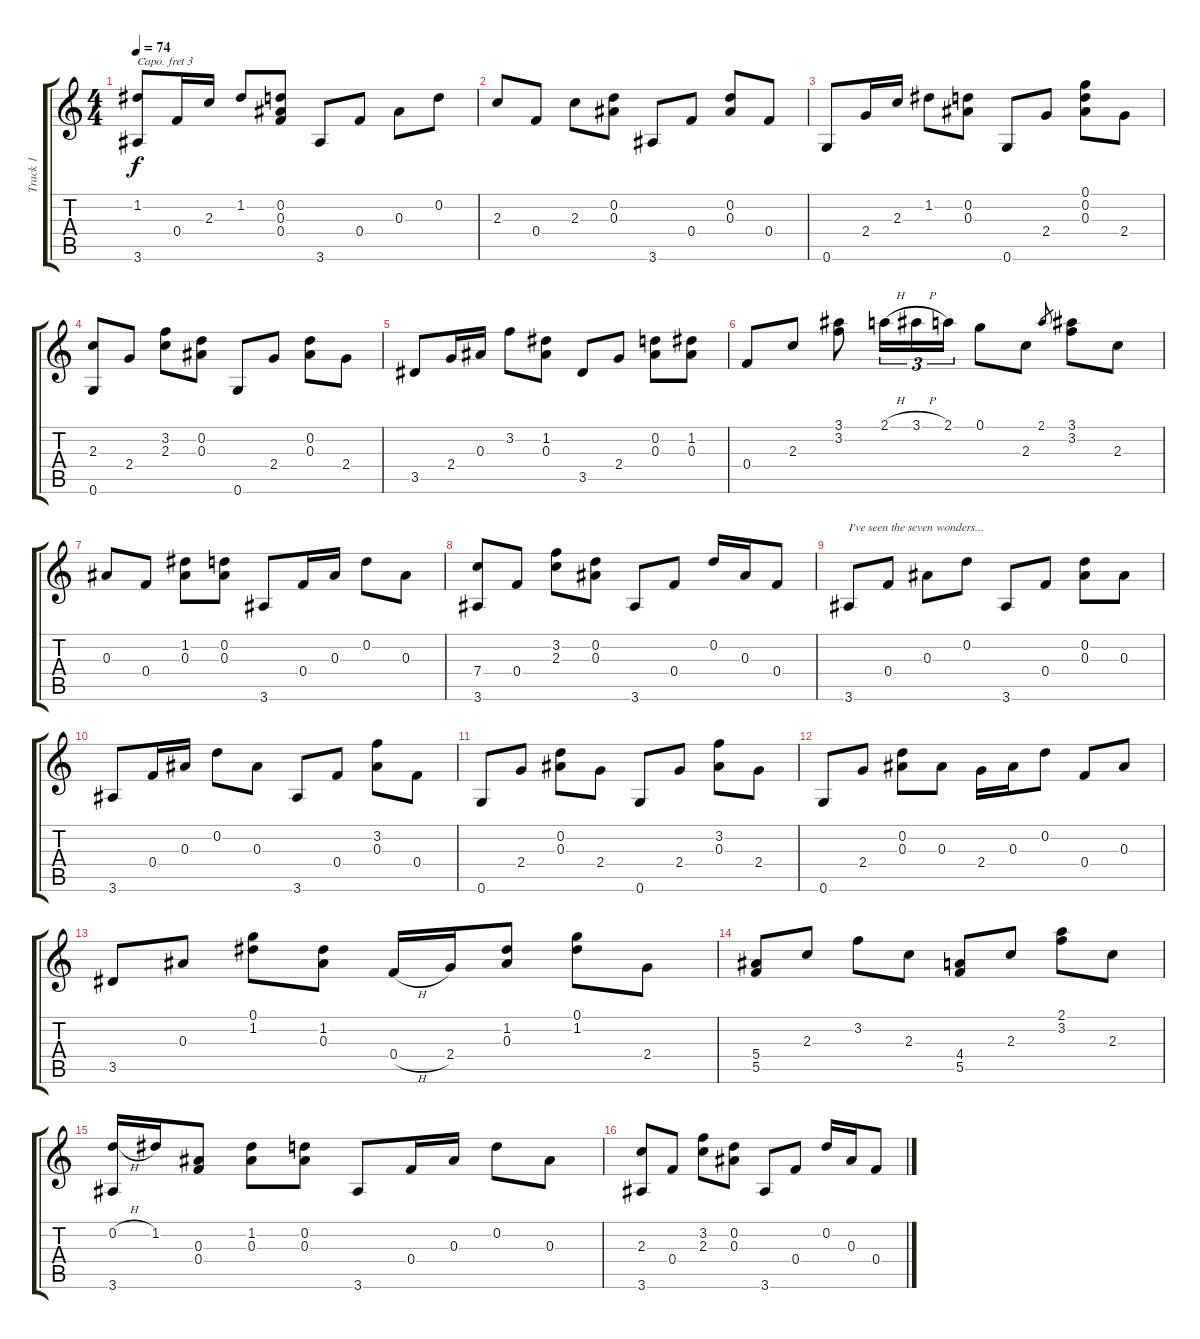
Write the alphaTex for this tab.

\track ("Track 1" "Track 1") {instrument acousticguitarnylon}
\staff {score tabs}
\capo 3
\tuning (E4 B3 G3 D3 A2 E2) {hide}
\ts (4 4)
\tempo 74
\clef g2
\ks c
(1.2 3.6).8{dy f instrument acousticguitarnylon} 0.4.16 2.3.16 1.2.8 (0.2 0.3 0.4).8 3.6.8 0.4.8 0.3.8 0.2.8 |
2.3.8 0.4.8 2.3.8 (0.2 0.3).8 3.6.8 0.4.8 (0.2 0.3).8 0.4.8 |
0.6.8 2.4.16 2.3.16 1.2.8 (0.2 0.3).8 0.6.8 2.4.8 (0.1 0.2 0.3).8 2.4.8 |
(2.3 0.6).8 2.4.8 (3.2 2.3).8 (0.2 0.3).8 0.6.8 2.4.8 (0.2 0.3).8 2.4.8 |
3.5.8 2.4.16 0.3.16 3.2.8 (1.2 0.3).8 3.5.8 2.4.8 (0.2 0.3).8 (1.2 0.3).8 |
0.4.8 2.3.8 (3.1 3.2).8 2.1{h}.16{tu (3 2)} 3.1{h}.16{tu (3 2)} 2.1.16{tu (3 2)} 0.1.8 2.3.8 2.1.8{gr} (3.1 3.2).8 2.3.8 |
0.3.8 0.4.8 (1.2 0.3).8 (0.2 0.3).8 3.6.8 0.4.16 0.3.16 0.2.8 0.3.8 |
(7.4 3.6).8 0.4.8 (3.2 2.3).8 (0.2 0.3).8 3.6.8 0.4.8 0.2.16 0.3.16 0.4.8 |
3.6.8{txt "I've seen the seven wonders..."} 0.4.8 0.3.8 0.2.8 3.6.8 0.4.8 (0.2 0.3).8 0.3.8 |
3.6.8 0.4.16 0.3.16 0.2.8 0.3.8 3.6.8 0.4.8 (3.2 0.3).8 0.4.8 |
0.6.8 2.4.8 (0.2 0.3).8 2.4.8 0.6.8 2.4.8 (3.2 0.3).8 2.4.8 |
0.6.8 2.4.8 (0.2 0.3).8 0.3.8 2.4.16 0.3.16 0.2.8 0.4.8 0.3.8 |
3.5.8 0.3.8 (0.1 1.2).8 (1.2 0.3).8 0.4{h}.16 2.4.16 (1.2 0.3).8 (0.1 1.2).8 2.4.8 |
(5.4 5.5).8 2.3.8 3.2.8 2.3.8 (4.4 5.5).8 2.3.8 (2.1 3.2).8 2.3.8 |
(0.2{h} 3.6).16 1.2.16 (0.3 0.4).8 (1.2 0.3).8 (0.2 0.3).8 3.6.8 0.4.16 0.3.16 0.2.8 0.3.8 |
(2.3 3.6).8 0.4.8 (3.2 2.3).8 (0.2 0.3).8 3.6.8 0.4.8 0.2.16 0.3.16 0.4.8
